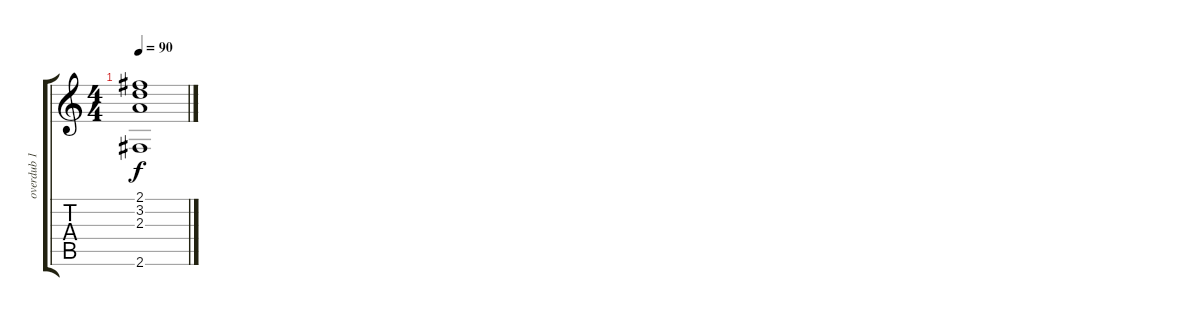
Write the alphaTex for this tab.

\track ("overdub 1" "overdub 1") {instrument acousticguitarnylon}
\staff {score tabs}
\tuning (E4 B3 G3 D3 A2 E2) {hide}
\ts (4 4)
\tempo 90
\clef g2
\ks c
(2.1{t} 3.2{t} 2.3{t} 2.6{t}).1{dy f}
